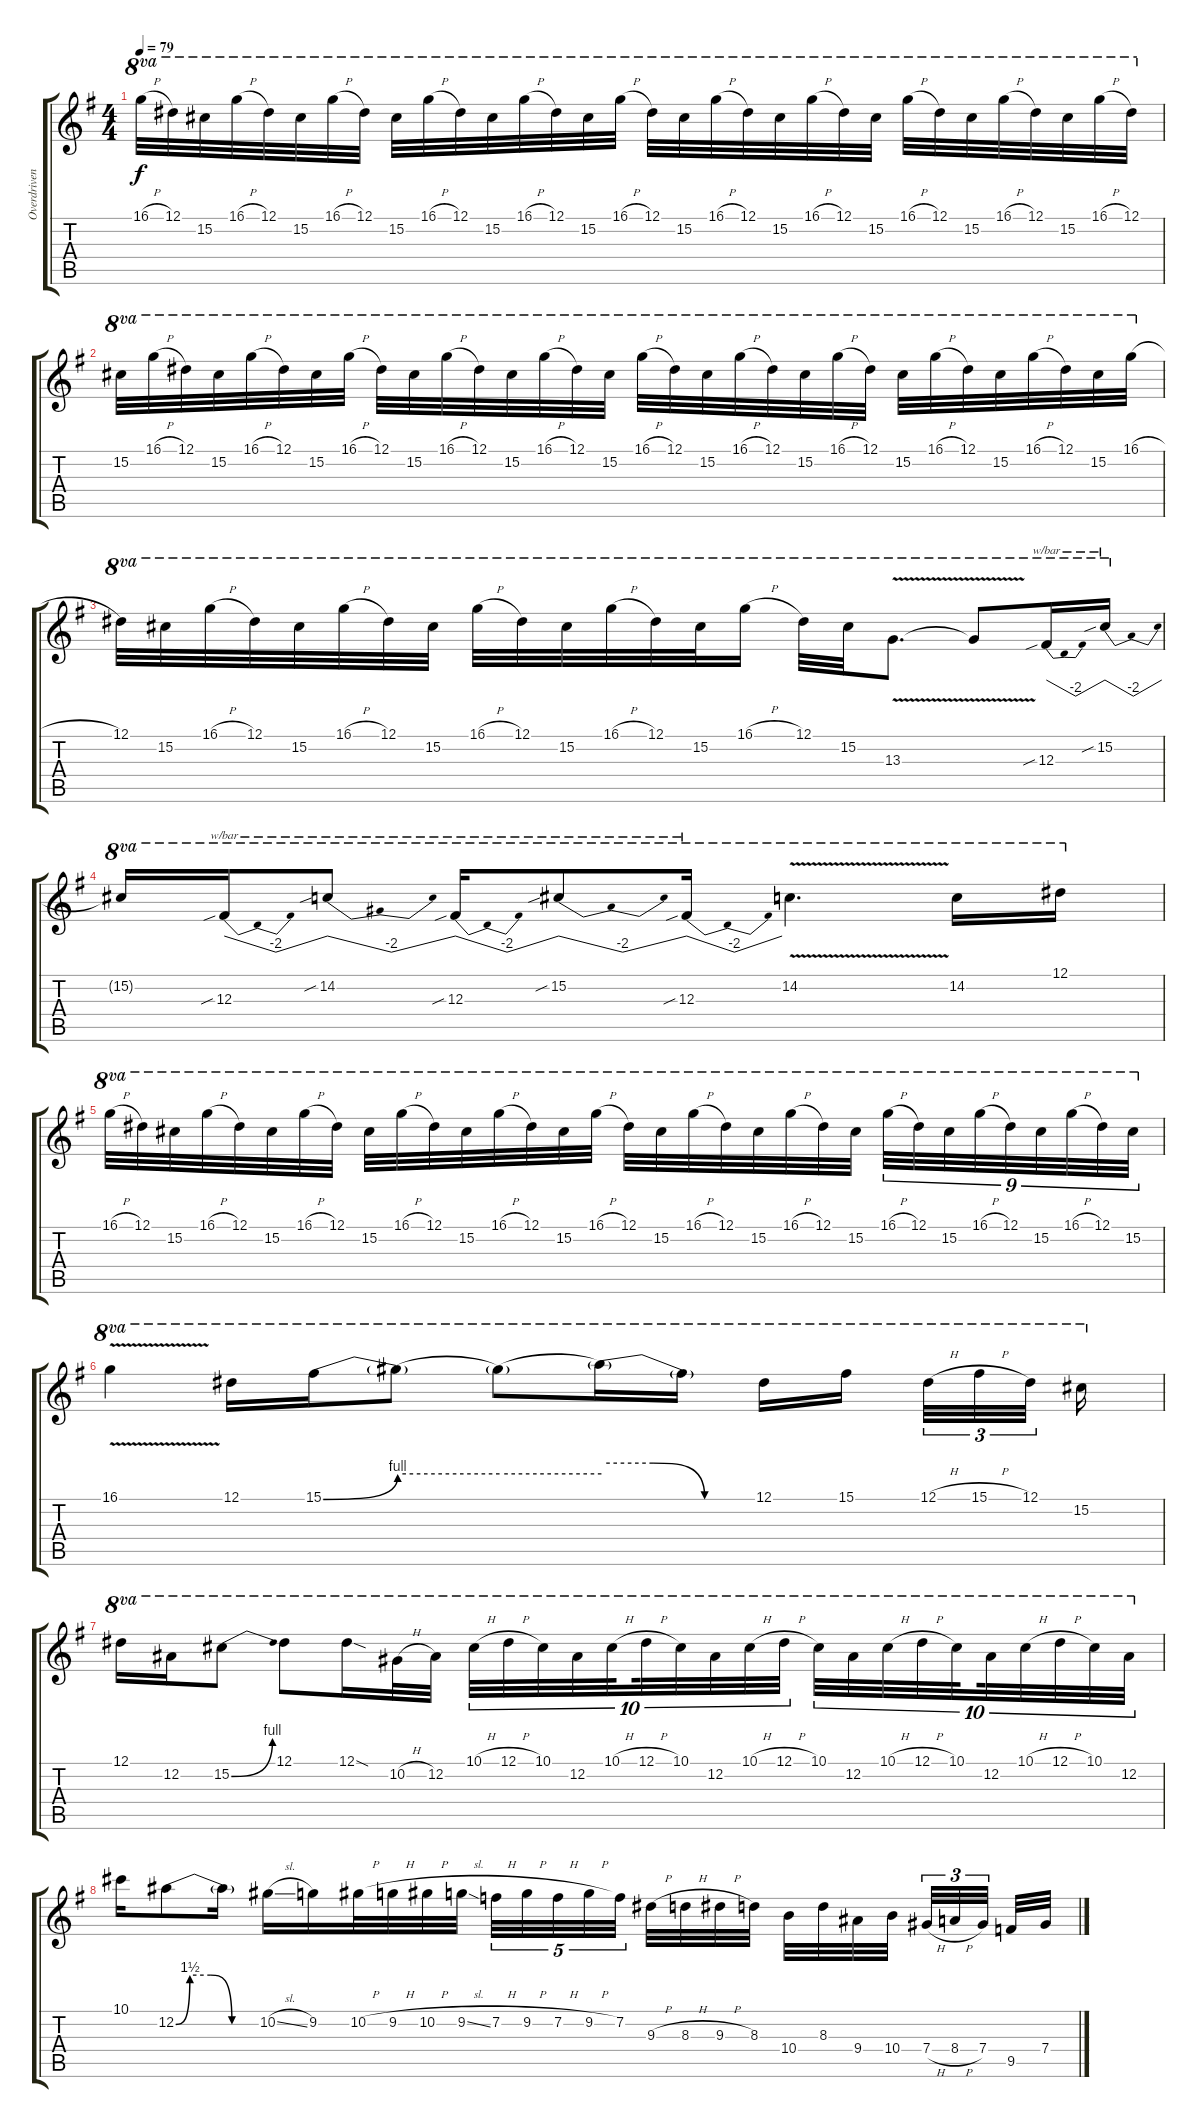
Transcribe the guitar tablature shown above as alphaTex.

\track ("Overdriven" "Overdriven") {instrument overdrivenguitar}
\staff {score tabs}
\tuning (Eb4 Bb3 Gb3 Db3 Ab2 Eb2) {hide}
\ts (4 4)
\tempo 79
\clef g2
\ks g
16.1{h}.32{ot 8va dy f} 12.1.32{ot 8va} 15.2.32{ot 8va} 16.1{h}.32{ot 8va} 12.1.32{ot 8va} 15.2.32{ot 8va} 16.1{h}.32{ot 8va} 12.1.32{ot 8va} 15.2.32{ot 8va} 16.1{h}.32{ot 8va} 12.1.32{ot 8va} 15.2.32{ot 8va} 16.1{h}.32{ot 8va} 12.1.32{ot 8va} 15.2.32{ot 8va} 16.1{h}.32{ot 8va} 12.1.32{ot 8va} 15.2.32{ot 8va} 16.1{h}.32{ot 8va} 12.1.32{ot 8va} 15.2.32{ot 8va} 16.1{h}.32{ot 8va} 12.1.32{ot 8va} 15.2.32{ot 8va} 16.1{h}.32{ot 8va} 12.1.32{ot 8va} 15.2.32{ot 8va} 16.1{h}.32{ot 8va} 12.1.32{ot 8va} 15.2.32{ot 8va} 16.1{h}.32{ot 8va} 12.1.32{ot 8va} |
15.2.32{ot 8va} 16.1{h}.32{ot 8va} 12.1.32{ot 8va} 15.2.32{ot 8va} 16.1{h}.32{ot 8va} 12.1.32{ot 8va} 15.2.32{ot 8va} 16.1{h}.32{ot 8va} 12.1.32{ot 8va} 15.2.32{ot 8va} 16.1{h}.32{ot 8va} 12.1.32{ot 8va} 15.2.32{ot 8va} 16.1{h}.32{ot 8va} 12.1.32{ot 8va} 15.2.32{ot 8va} 16.1{h}.32{ot 8va} 12.1.32{ot 8va} 15.2.32{ot 8va} 16.1{h}.32{ot 8va} 12.1.32{ot 8va} 15.2.32{ot 8va} 16.1{h}.32{ot 8va} 12.1.32{ot 8va} 15.2.32{ot 8va} 16.1{h}.32{ot 8va} 12.1.32{ot 8va} 15.2.32{ot 8va} 16.1{h}.32{ot 8va} 12.1.32{ot 8va} 15.2.32{ot 8va} 16.1{h}.32{ot 8va} |
12.1.32{ot 8va} 15.2.32{ot 8va} 16.1{h}.32{ot 8va} 12.1.32{ot 8va} 15.2.32{ot 8va} 16.1{h}.32{ot 8va} 12.1.32{ot 8va} 15.2.32{ot 8va} 16.1{h}.32{ot 8va} 12.1.32{ot 8va} 15.2.32{ot 8va} 16.1{h}.32{ot 8va} 12.1.32{ot 8va} 15.2.32{ot 8va} 16.1{h}.16{ot 8va} 12.1.32{ot 8va} 15.2.32{ot 8va} 13.3{v}.8{d ot 8va} 13.3{v t}.8{ot 8va} 12.3{sib}.16{tbe (dip default 0 0 30 -8 60 0) ot 8va} 15.2{sib}.16{tbe (dip default 0 0 30 -8 60 0) ot 8va} |
15.2{t}.16{ot 8va} 12.3{sib}.16{tbe (dip default 0 0 30 -8 60 0) ot 8va} 14.2{sib}.8{tbe (dip default 0 0 30 -8 60 0) ot 8va} 12.3{sib}.16{tbe (dip default 0 0 30 -8 60 0) ot 8va} 15.2{sib}.8{tbe (dip default 0 0 30 -8 60 0) ot 8va} 12.3{sib}.16{tbe (dip default 0 0 30 -8 60 0) ot 8va} 14.2{v}.4{d ot 8va} 14.2.16{ot 8va} 12.1.16{ot 8va} |
16.1{h}.32{ot 8va} 12.1.32{ot 8va} 15.2.32{ot 8va} 16.1{h}.32{ot 8va} 12.1.32{ot 8va} 15.2.32{ot 8va} 16.1{h}.32{ot 8va} 12.1.32{ot 8va} 15.2.32{ot 8va} 16.1{h}.32{ot 8va} 12.1.32{ot 8va} 15.2.32{ot 8va} 16.1{h}.32{ot 8va} 12.1.32{ot 8va} 15.2.32{ot 8va} 16.1{h}.32{ot 8va} 12.1.32{ot 8va} 15.2.32{ot 8va} 16.1{h}.32{ot 8va} 12.1.32{ot 8va} 15.2.32{ot 8va} 16.1{h}.32{ot 8va} 12.1.32{ot 8va} 15.2.32{ot 8va} 16.1{h}.32{tu (9 8) ot 8va} 12.1.32{tu (9 8) ot 8va} 15.2.32{tu (9 8) ot 8va} 16.1{h}.32{tu (9 8) ot 8va} 12.1.32{tu (9 8) ot 8va} 15.2.32{tu (9 8) ot 8va} 16.1{h}.32{tu (9 8) ot 8va} 12.1.32{tu (9 8) ot 8va} 15.2.32{tu (9 8) ot 8va} |
16.1{v}.4{ot 8va} 12.1.16{ot 8va} 15.1{be (bend 0 0 60 4)}.16{ot 8va} 15.1{be (hold 0 4 60 4) t}.8{ot 8va} 15.1{be (hold 0 4 60 4) t}.8{ot 8va} 15.1{be (custom 0 6 20 6 40 0 60 0) t}.16{ot 8va} 15.1{t}.16{ot 8va} 12.1.16{ot 8va} 15.1.16{ot 8va beam splitsecondary} 12.1{h}.32{tu (3 2) ot 8va} 15.1{h}.32{tu (3 2) ot 8va} 12.1.32{tu (3 2) ot 8va beam splitsecondary} 15.2.16{ot 8va} |
12.1.16{ot 8va} 12.2.16{ot 8va} 15.2{be (bend 0 0 60 4)}.8{ot 8va} 12.1.8{ot 8va} 12.1{sod}.16{ot 8va} 10.2{h}.32{ot 8va} 12.2.32{ot 8va} 10.1{h}.32{tu (10 8) ot 8va} 12.1{h}.32{tu (10 8) ot 8va} 10.1.32{tu (10 8) ot 8va} 12.2.32{tu (10 8) ot 8va} 10.1{h}.32{tu (10 8) ot 8va beam splitsecondary} 12.1{h}.32{tu (10 8) ot 8va} 10.1.32{tu (10 8) ot 8va} 12.2.32{tu (10 8) ot 8va} 10.1{h}.32{tu (10 8) ot 8va} 12.1{h}.32{tu (10 8) ot 8va} 10.1.32{tu (10 8) ot 8va} 12.2.32{tu (10 8) ot 8va} 10.1{h}.32{tu (10 8) ot 8va} 12.1{h}.32{tu (10 8) ot 8va} 10.1.32{tu (10 8) ot 8va beam splitsecondary} 12.2.32{tu (10 8) ot 8va} 10.1{h}.32{tu (10 8) ot 8va} 12.1{h}.32{tu (10 8) ot 8va} 10.1.32{tu (10 8) ot 8va} 12.2.32{tu (10 8) ot 8va} |
10.1.16 12.2{be (custom 0 0 10 6 25 6 40 0 60 0)}.8 12.2{t}.16 10.2{sl}.16 9.2.16 10.2{h}.32 9.2{h}.32 10.2{h}.32 9.2{sl}.32 7.2{h}.32{tu (5 4)} 9.2{h}.32{tu (5 4)} 7.2{h}.32{tu (5 4)} 9.2{h}.32{tu (5 4)} 7.2.32{tu (5 4) beam splitsecondary} 9.3{h}.32 8.3{h}.32 9.3{h}.32 8.3.32 10.4.32 8.3.32 9.4.32 10.4.32{beam splitsecondary} 7.4{h}.32{tu (3 2)} 8.4{h}.32{tu (3 2)} 7.4.32{tu (3 2) beam splitsecondary} 9.5.32 7.4.32
